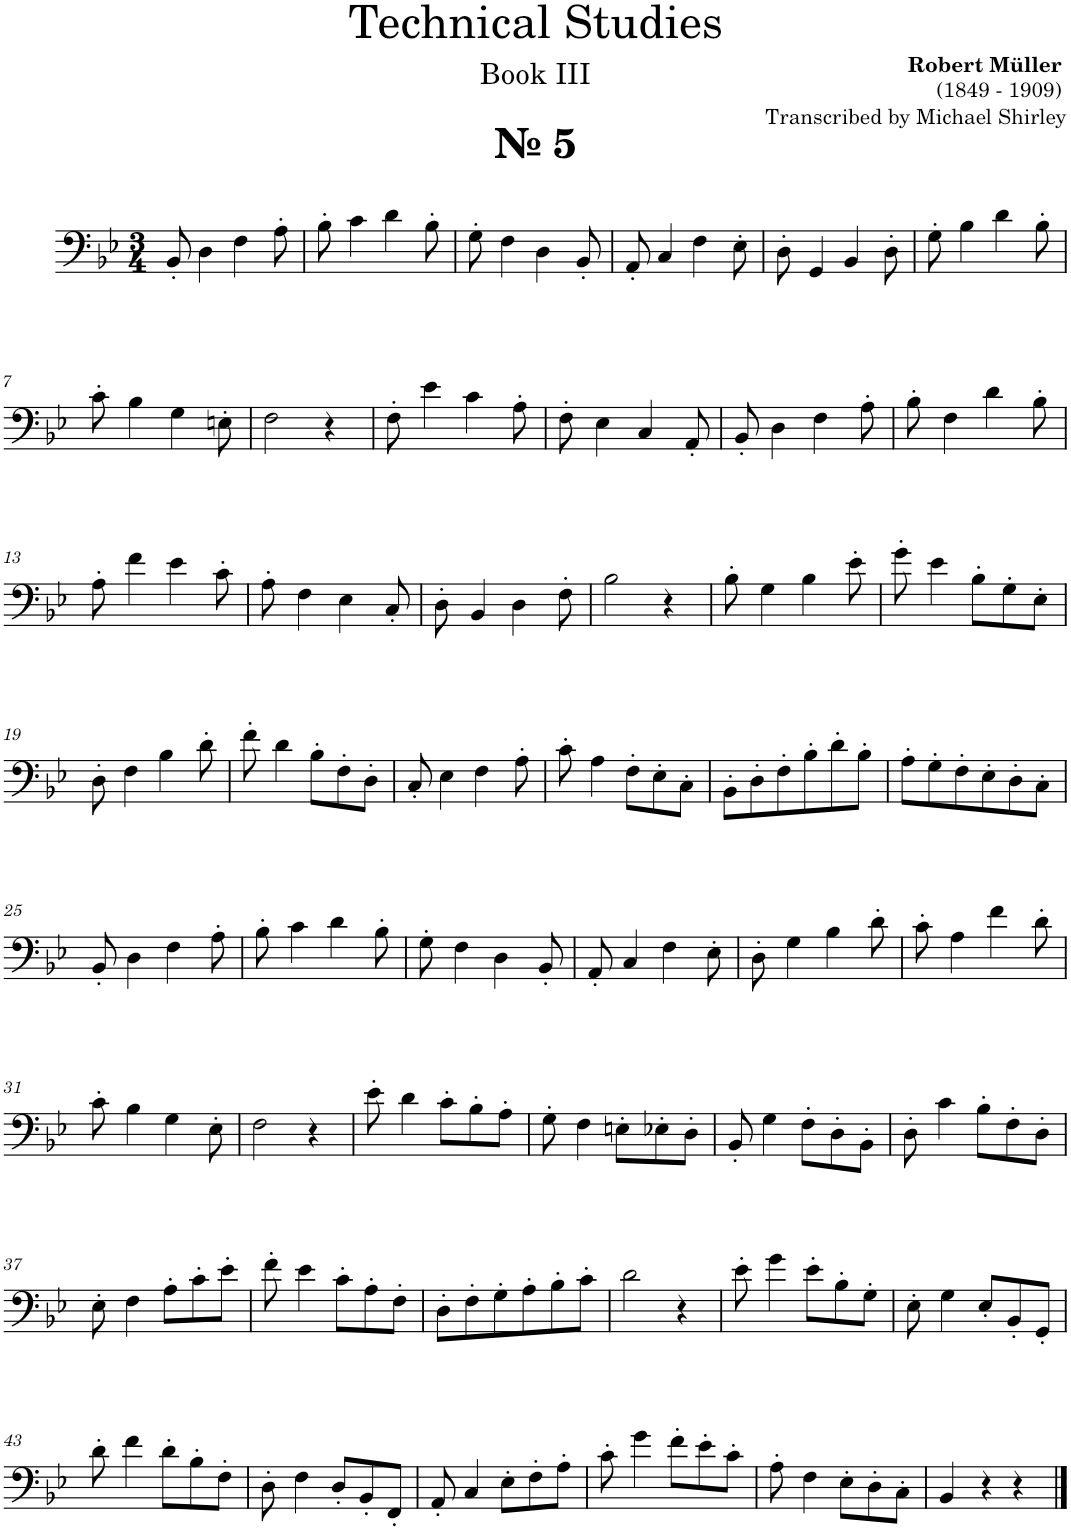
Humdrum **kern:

**kern
*part1
*staff1
*I"Trombone
*I'Tbn.
*clefF4
*k[b-e-]
*M3/4
=1
!LO:TX:a:B:t=№ 5
8BB-'/
4D\
4F\
8A'\
=2
8B-'\
4c\
4d\
8B-'\
=3
8G'\
4F\
4D\
8BB-'/
=4
8AA'/
4C/
4F\
8E-'\
=5
8D'\
4GG/
4BB-/
8D'\
=6
8G'\
4B-\
4d\
8B-'\
!!LO:LB:g=z
=7
8c'\
4B-\
4G\
8En'\
=8
2F\
4r
=9
8F'\
4e-\
4c\
8A'\
=10
8F'\
4E-\
4C/
8AA'/
=11
8BB-'/
4D\
4F\
8A'\
=12
8B-'\
4F\
4d\
8B-'\
!!LO:LB:g=z
=13
8A'\
4f\
4e-\
8c'\
=14
8A'\
4F\
4E-\
8C'/
=15
8D'\
4BB-/
4D\
8F'\
=16
2B-\
4r
=17
8B-'\
4G\
4B-\
8e-'\
=18
8g'\
4e-\
8B-'\L
8G'\
8E-'\J
!!LO:LB:g=z
=19
8D'\
4F\
4B-\
8d'\
=20
8f'\
4d\
8B-'\L
8F'\
8D'\J
=21
8C'/
4E-\
4F\
8A'\
=22
8c'\
4A\
8F'\L
8E-'\
8C'\J
=23
8BB-'\L
8D'\
8F'\
8B-'\
8d'\
8B-'\J
=24
8A'\L
8G'\
8F'\
8E-'\
8D'\
8C'\J
!!LO:LB:g=z
=25
8BB-'/
4D\
4F\
8A'\
=26
8B-'\
4c\
4d\
8B-'\
=27
8G'\
4F\
4D\
8BB-'/
=28
8AA'/
4C/
4F\
8E-'\
=29
8D'\
4G\
4B-\
8d'\
=30
8c'\
4A\
4f\
8d'\
!!LO:LB:g=z
=31
8c'\
4B-\
4G\
8E-'\
=32
2F\
4r
=33
8e-'\
4d\
8c'\L
8B-'\
8A'\J
=34
8G'\
4F\
8En'\L
8E-X'\
8D'\J
=35
8BB-'/
4G\
8F'\L
8D'\
8BB-'\J
=36
8D'\
4c\
8B-'\L
8F'\
8D'\J
!!LO:LB:g=z
=37
8E-'\
4F\
8A'\L
8c'\
8e-'\J
=38
8f'\
4e-\
8c'\L
8A'\
8F'\J
=39
8D'\L
8F'\
8G'\
8A'\
8B-'\
8c'\J
=40
2d\
4r
=41
8e-'\
4g\
8e-'\L
8B-'\
8G'\J
=42
8E-'\
4G\
8E-'/L
8BB-'/
8GG'/J
!!LO:LB:g=z
=43
8d'\
4f\
8d'\L
8B-'\
8F'\J
=44
8D'\
4F\
8D'/L
8BB-'/
8FF'/J
=45
8AA'/
4C/
8E-'\L
8F'\
8A'\J
=46
8c'\
4g\
8f'\L
8e-'\
8c'\J
=47
8A'\
4F\
8E-'\L
8D'\
8C'\J
=48
4BB-/
4r
4r
==
*-
